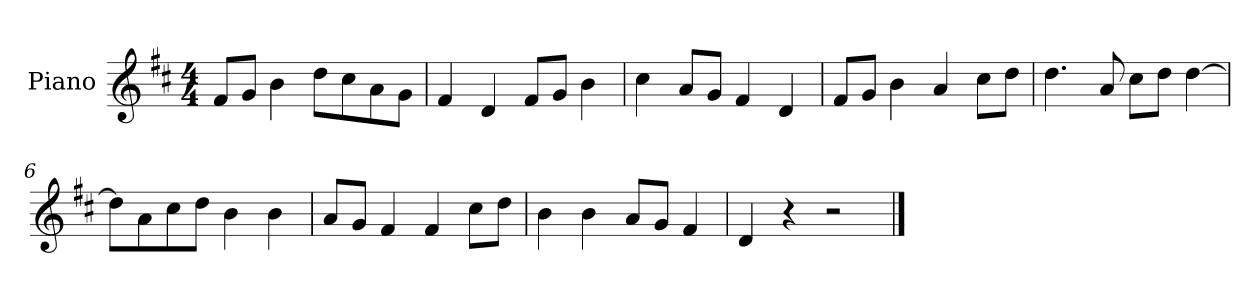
**kern
*part1
*staff1
*I"Piano
*I'P-no
*clefG2
*k[f#c#]
*M4/4
*MM90
=1
8f#/L
8g/J
4b\
8dd\L
8cc#\
8a\
8g\J
=2
4f#/
4d/
8f#/L
8g/J
4b\
=3
4cc#\
8a/L
8g/J
4f#/
4d/
=4
8f#/L
8g/J
4b\
4a/
8cc#\L
8dd\J
=5
4.dd\
8a/
8cc#\L
8dd\J
[4dd\
=6
8dd\L]
8a\
8cc#\
8dd\J
4b\
4b\
!!LO:LB:g=z
=7
8a/L
8g/J
4f#/
4f#/
8cc#\L
8dd\J
=8
4b\
4b\
8a/L
8g/J
4f#/
=9
4d/
4r
2r
==
*-
